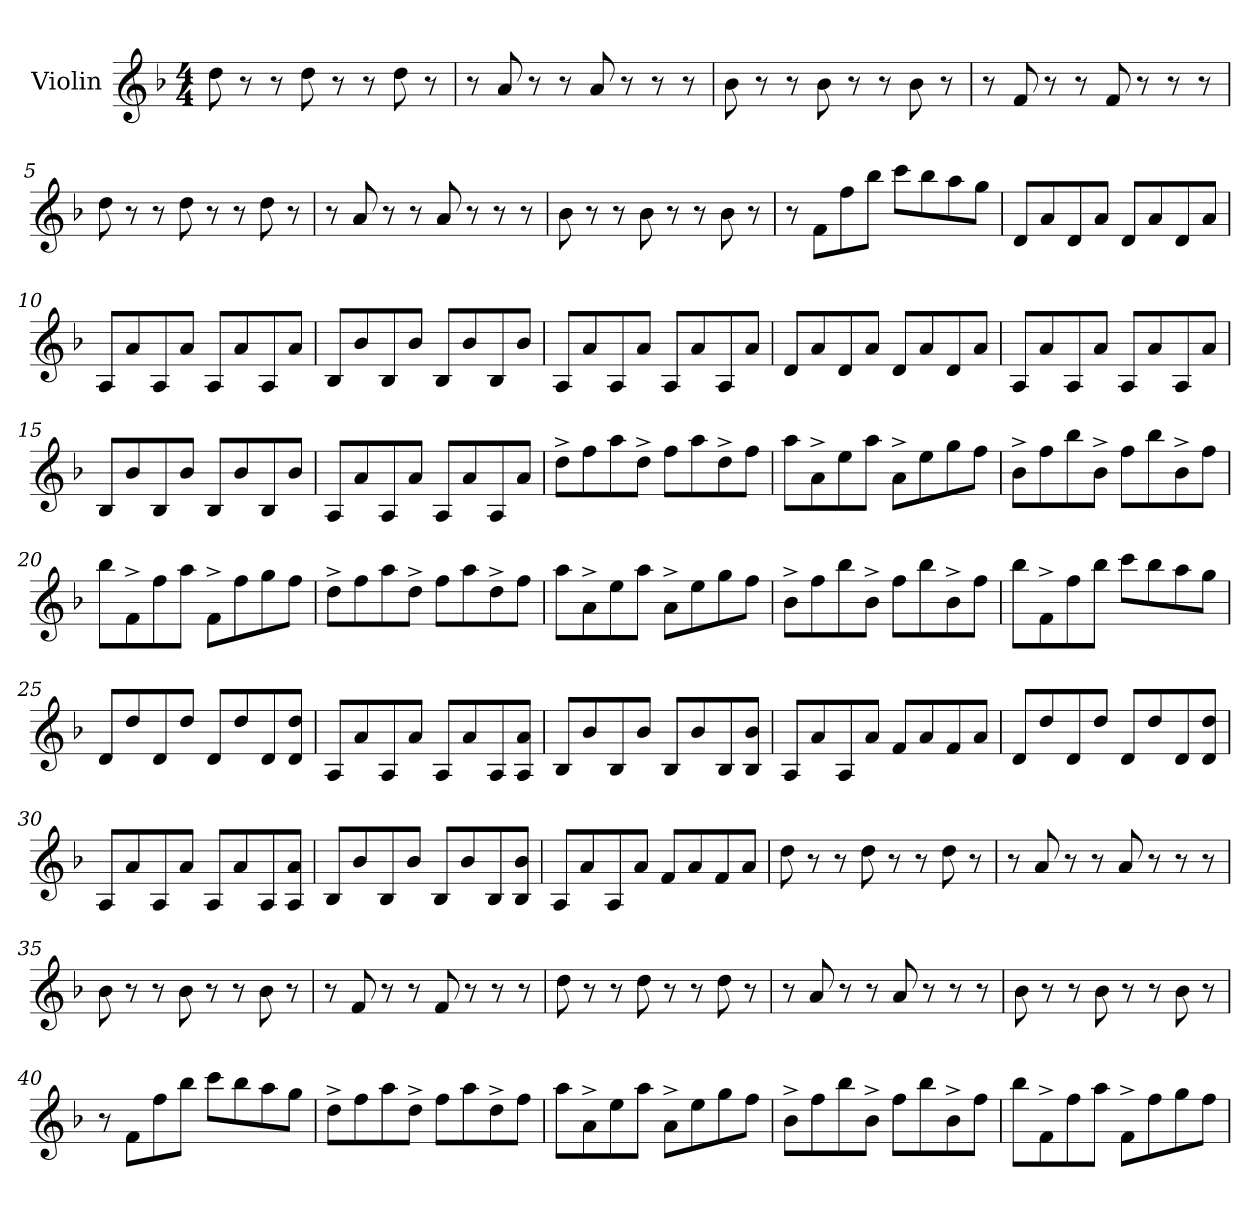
**kern
*part1
*staff1
*I"Violin
*I'Vln.
*clefG2
*k[b-]
*F:
*M4/4
=1
8dd\
8r
8r
8dd\
8r
8r
8dd\
8r
=2
8r
8a/
8r
8r
8a/
8r
8r
8r
=3
8b-\
8r
8r
8b-\
8r
8r
8b-\
8r
=4
8r
8f/
8r
8r
8f/
8r
8r
8r
=5
8dd\
8r
8r
8dd\
8r
8r
8dd\
8r
!!LO:LB:g=z
=6
8r
8a/
8r
8r
8a/
8r
8r
8r
=7
8b-\
8r
8r
8b-\
8r
8r
8b-\
8r
=8
8r
8f\L
8ff\
8bb-\J
8ccc\L
8bb-\
8aa\
8gg\J
=9
8d/L
8a/
8d/
8a/J
8d/L
8a/
8d/
8a/J
=10
8A/L
8a/
8A/
8a/J
8A/L
8a/
8A/
8a/J
!!LO:LB:g=z
=11
8B-/L
8b-/
8B-/
8b-/J
8B-/L
8b-/
8B-/
8b-/J
=12
8A/L
8a/
8A/
8a/J
8A/L
8a/
8A/
8a/J
=13
8d/L
8a/
8d/
8a/J
8d/L
8a/
8d/
8a/J
=14
8A/L
8a/
8A/
8a/J
8A/L
8a/
8A/
8a/J
=15
8B-/L
8b-/
8B-/
8b-/J
8B-/L
8b-/
8B-/
8b-/J
!!LO:LB:g=z
=16
8A/L
8a/
8A/
8a/J
8A/L
8a/
8A/
8a/J
=17
8dd^\L
8ff\
8aa\
8dd^\J
8ff\L
8aa\
8dd^\
8ff\J
=18
8aa\L
8a^\
8ee\
8aa\J
8a^\L
8ee\
8gg\
8ff\J
=19
8b-^\L
8ff\
8bb-\
8b-^\J
8ff\L
8bb-\
8b-^\
8ff\J
=20
8bb-\L
8f^\
8ff\
8aa\J
8f^\L
8ff\
8gg\
8ff\J
!!LO:LB:g=z
=21
8dd^\L
8ff\
8aa\
8dd^\J
8ff\L
8aa\
8dd^\
8ff\J
=22
8aa\L
8a^\
8ee\
8aa\J
8a^\L
8ee\
8gg\
8ff\J
=23
8b-^\L
8ff\
8bb-\
8b-^\J
8ff\L
8bb-\
8b-^\
8ff\J
=24
8bb-\L
8f^\
8ff\
8bb-\J
8ccc\L
8bb-\
8aa\
8gg\J
=25
8d/L
8dd/
8d/
8dd/J
8d/L
8dd/
8d/
8d/ 8dd/J
!!LO:LB:g=z
=26
8A/L
8a/
8A/
8a/J
8A/L
8a/
8A/
8A/ 8a/J
=27
8B-/L
8b-/
8B-/
8b-/J
8B-/L
8b-/
8B-/
8B-/ 8b-/J
=28
8A/L
8a/
8A/
8a/J
8f/L
8a/
8f/
8a/J
=29
8d/L
8dd/
8d/
8dd/J
8d/L
8dd/
8d/
8d/ 8dd/J
=30
8A/L
8a/
8A/
8a/J
8A/L
8a/
8A/
8A/ 8a/J
!!LO:LB:g=z
=31
8B-/L
8b-/
8B-/
8b-/J
8B-/L
8b-/
8B-/
8B-/ 8b-/J
=32
8A/L
8a/
8A/
8a/J
8f/L
8a/
8f/
8a/J
=33
8dd\
8r
8r
8dd\
8r
8r
8dd\
8r
=34
8r
8a/
8r
8r
8a/
8r
8r
8r
=35
8b-\
8r
8r
8b-\
8r
8r
8b-\
8r
!!LO:LB:g=z
=36
8r
8f/
8r
8r
8f/
8r
8r
8r
=37
8dd\
8r
8r
8dd\
8r
8r
8dd\
8r
=38
8r
8a/
8r
8r
8a/
8r
8r
8r
=39
8b-\
8r
8r
8b-\
8r
8r
8b-\
8r
=40
8r
8f\L
8ff\
8bb-\J
8ccc\L
8bb-\
8aa\
8gg\J
!!LO:LB:g=z
=41
8dd^\L
8ff\
8aa\
8dd^\J
8ff\L
8aa\
8dd^\
8ff\J
=42
8aa\L
8a^\
8ee\
8aa\J
8a^\L
8ee\
8gg\
8ff\J
=43
8b-^\L
8ff\
8bb-\
8b-^\J
8ff\L
8bb-\
8b-^\
8ff\J
=44
8bb-\L
8f^\
8ff\
8aa\J
8f^\L
8ff\
8gg\
8ff\J
=
*-
